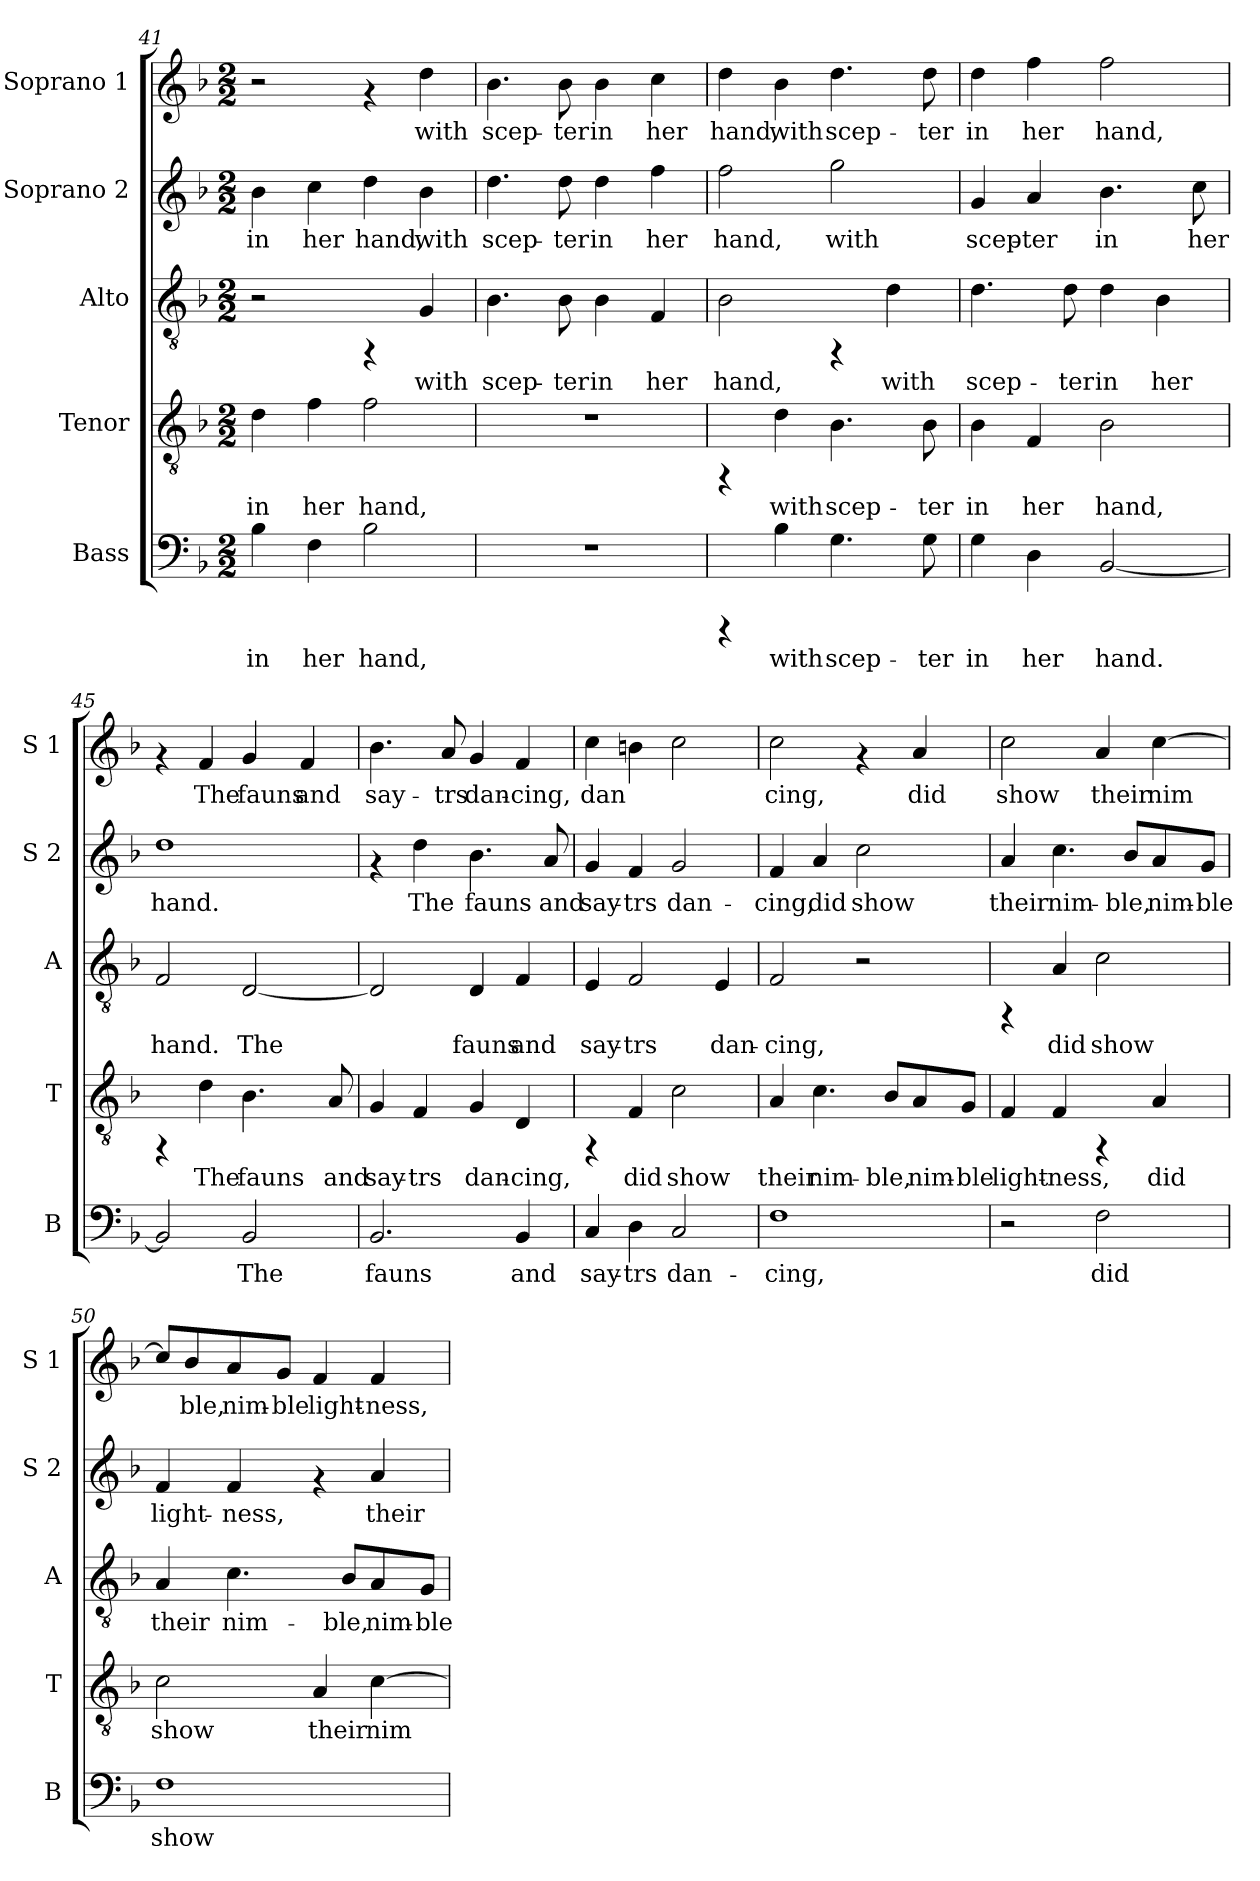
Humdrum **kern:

**kern	**text	**kern	**text	**kern	**text	**kern	**text	**kern	**text
*part5	*part5	*part4	*part4	*part3	*part3	*part2	*part2	*part1	*part1
*staff5	*staff5	*staff4	*staff4	*staff3	*staff3	*staff2	*staff2	*staff1	*staff1
*I"Bass	*	*I"Tenor	*	*I"Alto	*	*I"Soprano 2	*	*I"Soprano 1	*
*I'B	*	*I'T	*	*I'A	*	*I'S 2	*	*I'S 1	*
*clefF4	*	*clefGv2	*	*clefGv2	*	*clefG2	*	*clefG2	*
*k[b-]	*	*k[b-]	*	*k[b-]	*	*k[b-]	*	*k[b-]	*
*F:	*	*F:	*	*F:	*	*F:	*	*F:	*
*M2/2	*	*M2/2	*	*M2/2	*	*M2/2	*	*M2/2	*
=41	=41	=41	=41	=41	=41	=41	=41	=41	=41
!	!LO:LY:b:rj	!	!LO:LY:b:cj	!	!	!	!LO:LY:b:cj	!	!
4B-\	in	4d\	in	2r	.	4b-\	in	2r	.
!	!LO:LY:b:rj	!	!LO:LY:b:cj	!	!	!	!LO:LY:b:cj	!	!
4F\	her	4f\	her	.	.	4cc\	her	.	.
!	!LO:LY:b:rj	!	!LO:LY:b:cj	!	!	!	!LO:LY:b:cj	!	!
2B-\	hand,	2f\	hand,	4rFF	.	4dd\	hand,	4rf	.
!	!	!	!	!	!LO:LY:b:cj	!	!LO:LY:b:cj	!	!LO:LY:b:cj
.	.	.	.	4G/	with	4b-\	with	4dd\	with
=42	=42	=42	=42	=42	=42	=42	=42	=42	=42
!	!	!	!	!	!LO:LY:b:cj	!	!LO:LY:b:cj	!	!LO:LY:b:cj
1r	.	1r	.	4.B-\	scep-	4.dd\	scep-	4.b-\	scep-
!	!	!	!	!	!LO:LY:b:cj	!	!LO:LY:b:cj	!	!LO:LY:b:cj
.	.	.	.	8B-\	-ter	8dd\	-ter	8b-\	-ter
!	!	!	!	!	!LO:LY:b:cj	!	!LO:LY:b:cj	!	!LO:LY:b:cj
.	.	.	.	4B-\	in	4dd\	in	4b-\	in
!	!	!	!	!	!LO:LY:b:cj	!	!LO:LY:b:cj	!	!LO:LY:b:cj
.	.	.	.	4F/	her	4ff\	her	4cc\	her
!!LO:LB:g=z
=43	=43	=43	=43	=43	=43	=43	=43	=43	=43
!	!	!	!	!	!LO:LY:b:cj	!	!LO:LY:b:cj	!	!LO:LY:b:cj
4rCCC	.	4rFF	.	2B-\	hand,	2ff\	hand,	4dd\	hand,
!	!LO:LY:b:rj	!	!LO:LY:b:cj	!	!	!	!	!	!LO:LY:b:cj
4B-\	with	4d\	with	.	.	.	.	4b-\	with
!	!LO:LY:b:rj	!	!LO:LY:b:cj	!	!	!	!LO:LY:b:cj	!	!LO:LY:b:cj
4.G\	scep-	4.B-\	scep-	4rFF	.	2gg\	with	4.dd\	scep-
!	!	!	!	!	!LO:LY:b:cj	!	!	!	!
.	.	.	.	4d\	with	.	.	.	.
!	!LO:LY:b:rj	!	!LO:LY:b:cj	!	!	!	!	!	!LO:LY:b:cj
8G\	-ter	8B-\	-ter	.	.	.	.	8dd\	-ter
=44	=44	=44	=44	=44	=44	=44	=44	=44	=44
!	!LO:LY:b:rj	!	!LO:LY:b:cj	!	!LO:LY:b:cj	!	!LO:LY:b:cj	!	!LO:LY:b:cj
4G\	in	4B-\	in	4.d\	scep-	4g/	scep-	4dd\	in
!	!LO:LY:b:rj	!	!LO:LY:b:cj	!	!	!	!LO:LY:b:cj	!	!LO:LY:b:cj
4D\	her	4F/	her	.	.	4a/	-ter	4ff\	her
!	!	!	!	!	!LO:LY:b:cj	!	!	!	!
.	.	.	.	8d\	-ter	.	.	.	.
!	!LO:LY:b:rj	!	!LO:LY:b:cj	!	!LO:LY:b:cj	!	!LO:LY:b:cj	!	!LO:LY:b:cj
[<2BB-/	hand.	2B-\	hand,	4d\	in	4.b-\	in	2ff\	hand,
!	!	!	!	!	!LO:LY:b:cj	!	!	!	!
.	.	.	.	4B-\	her	.	.	.	.
!	!	!	!	!	!	!	!LO:LY:b:cj	!	!
.	.	.	.	.	.	8cc\	her	.	.
=45	=45	=45	=45	=45	=45	=45	=45	=45	=45
!	!LO:LY:b:rj	!	!	!	!LO:LY:b:cj	!	!LO:LY:b:cj	!	!
2BB-/]	.	4rFF	.	2F/	hand.	1dd	hand.	4rf	.
!	!	!	!LO:LY:b:cj	!	!	!	!	!	!LO:LY:b:cj
.	.	4d\	The	.	.	.	.	4f/	The
!	!LO:LY:b:rj	!	!LO:LY:b:cj	!	!LO:LY:b:cj	!	!	!	!LO:LY:b:cj
2BB-/	The	4.B-\	fauns	[<2D/	The	.	.	4g/	fauns
!	!	!	!	!	!	!	!	!	!LO:LY:b:cj
.	.	.	.	.	.	.	.	4f/	and
!	!	!	!LO:LY:b:cj	!	!	!	!	!	!
.	.	8A/	and	.	.	.	.	.	.
=46	=46	=46	=46	=46	=46	=46	=46	=46	=46
!	!LO:LY:b:rj	!	!LO:LY:b:cj	!	!LO:LY:b:cj	!	!	!	!LO:LY:b:cj
2.BB-/	fauns	4G/	say-	2D/]	.	4rf	.	4.b-\	say-
!	!	!	!LO:LY:b:cj	!	!	!	!LO:LY:b:cj	!	!
.	.	4F/	-trs	.	.	4dd\	The	.	.
!	!	!	!	!	!	!	!	!	!LO:LY:b:cj
.	.	.	.	.	.	.	.	8a/	-trs
!	!	!	!LO:LY:b:cj	!	!LO:LY:b:cj	!	!LO:LY:b:cj	!	!LO:LY:b:cj
.	.	4G/	dan-	4D/	fauns	4.b-\	fauns	4g/	dan-
!	!LO:LY:b:rj	!	!LO:LY:b:cj	!	!LO:LY:b:cj	!	!	!	!LO:LY:b:cj
4BB-/	and	4D/	-cing,	4F/	and	.	.	4f/	-cing,
!	!	!	!	!	!	!	!LO:LY:b:cj	!	!
.	.	.	.	.	.	8a/	and	.	.
=47	=47	=47	=47	=47	=47	=47	=47	=47	=47
!	!LO:LY:b:rj	!	!	!	!LO:LY:b:cj	!	!LO:LY:b:cj	!	!LO:LY:b:cj
4C/	say-	4rFF	.	4E/	say-	4g/	say-	4cc\	dan-
!	!LO:LY:b:rj	!	!LO:LY:b:cj	!	!LO:LY:b:cj	!	!LO:LY:b:cj	!	!LO:LY:b:cj
4D\	-trs	4F/	did	2F/	-trs	4f/	-trs	4bn\	--
!	!LO:LY:b:rj	!	!LO:LY:b:cj	!	!	!	!LO:LY:b:cj	!	!LO:LY:b:cj
2C/	dan-	2c\	show	.	.	2g/	dan-	2cc\	--
!	!	!	!	!	!LO:LY:b:cj	!	!	!	!
.	.	.	.	4E/	dan-	.	.	.	.
=48	=48	=48	=48	=48	=48	=48	=48	=48	=48
!	!LO:LY:b:rj	!	!LO:LY:b:cj	!	!LO:LY:b:cj	!	!LO:LY:b:cj	!	!LO:LY:b:cj
1F	-cing,	4A/	their	2F/	-cing,	4f/	-cing,	2cc\	-cing,
!	!	!	!LO:LY:b:cj	!	!	!	!LO:LY:b:cj	!	!
.	.	4.c\	nim-	.	.	4a/	did	.	.
!	!	!	!	!	!	!	!LO:LY:b:cj	!	!
.	.	.	.	2r	.	2cc\	show	4rf	.
!	!	!	!LO:LY:b:cj	!	!	!	!	!	!
.	.	8B-/L	-ble,	.	.	.	.	.	.
!	!	!	!LO:LY:b:cj	!	!	!	!	!	!LO:LY:b:cj
.	.	8A/	nim-	.	.	.	.	4a/	did
!	!	!	!LO:LY:b:cj	!	!	!	!	!	!
.	.	8G/J	-ble	.	.	.	.	.	.
!!LO:PB:g=z
=49	=49	=49	=49	=49	=49	=49	=49	=49	=49
!	!	!	!LO:LY:b:cj	!	!	!	!LO:LY:b:cj	!	!LO:LY:b:cj
2r	.	4F/	light-	4rFF	.	4a/	their	2cc\	show
!	!	!	!LO:LY:b:cj	!	!LO:LY:b:cj	!	!LO:LY:b:cj	!	!
.	.	4F/	-ness,	4A/	did	4.cc\	nim-	.	.
!	!LO:LY:b:rj	!	!	!	!LO:LY:b:cj	!	!	!	!LO:LY:b:cj
2F\	did	4rFF	.	2c\	show	.	.	4a/	their
!	!	!	!	!	!	!	!LO:LY:b:cj	!	!
.	.	.	.	.	.	8b-/L	-ble,	.	.
!	!	!	!LO:LY:b:cj	!	!	!	!LO:LY:b:cj	!	!LO:LY:b:cj
.	.	4A/	did	.	.	8a/	nim-	[>4cc\	nim-
!	!	!	!	!	!	!	!LO:LY:b:cj	!	!
.	.	.	.	.	.	8g/J	-ble	.	.
=50	=50	=50	=50	=50	=50	=50	=50	=50	=50
!	!LO:LY:b:rj	!	!LO:LY:b:cj	!	!LO:LY:b:cj	!	!LO:LY:b:cj	!	!LO:LY:b:cj
1F	show	2c\	show	4A/	their	4f/	light-	8cc/L]	--
!	!	!	!	!	!	!	!	!	!LO:LY:b:cj
.	.	.	.	.	.	.	.	8b-/	-ble,
!	!	!	!	!	!LO:LY:b:cj	!	!LO:LY:b:cj	!	!LO:LY:b:cj
.	.	.	.	4.c\	nim-	4f/	-ness,	8a/	nim-
!	!	!	!	!	!	!	!	!	!LO:LY:b:cj
.	.	.	.	.	.	.	.	8g/J	-ble
!	!	!	!LO:LY:b:cj	!	!	!	!	!	!LO:LY:b:cj
.	.	4A/	their	.	.	4rf	.	4f/	light-
!	!	!	!	!	!LO:LY:b:cj	!	!	!	!
.	.	.	.	8B-/L	-ble,	.	.	.	.
!	!	!	!LO:LY:b:cj	!	!LO:LY:b:cj	!	!LO:LY:b:cj	!	!LO:LY:b:cj
.	.	[>4c\	nim-	8A/	nim-	4a/	their	4f/	-ness,
!	!	!	!	!	!LO:LY:b:cj	!	!	!	!
.	.	.	.	8G/J	-ble	.	.	.	.
=	=	=	=	=	=	=	=	=	=
*-	*-	*-	*-	*-	*-	*-	*-	*-	*-
